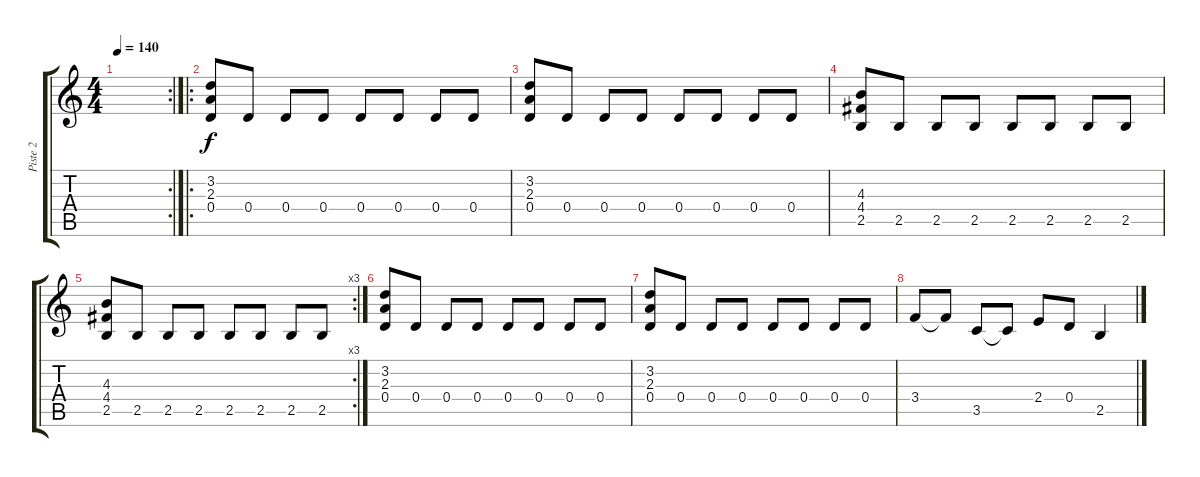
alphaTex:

\track ("Piste 2" "Piste 2") {instrument overdrivenguitar}
\staff {score tabs}
\tuning (E4 B3 G3 D3 A2 E2) {hide}
\rc 2
\ts (4 4)
\tempo 140
\clef g2
\ks c
|
\ro
(3.2 2.3 0.4).8 0.4.8 0.4.8 0.4.8 0.4.8 0.4.8 0.4.8 0.4.8 |
(3.2 2.3 0.4).8 0.4.8 0.4.8 0.4.8 0.4.8 0.4.8 0.4.8 0.4.8 |
(4.3 4.4 2.5).8 2.5.8 2.5.8 2.5.8 2.5.8 2.5.8 2.5.8 2.5.8 |
\rc 3
(4.3 4.4 2.5).8 2.5.8 2.5.8 2.5.8 2.5.8 2.5.8 2.5.8 2.5.8 |
(3.2 2.3 0.4).8 0.4.8 0.4.8 0.4.8 0.4.8 0.4.8 0.4.8 0.4.8 |
(3.2 2.3 0.4).8 0.4.8 0.4.8 0.4.8 0.4.8 0.4.8 0.4.8 0.4.8 |
3.4.8 3.4{t}.8 3.5.8 3.5{t}.8 2.4.8 0.4.8 2.5.4
